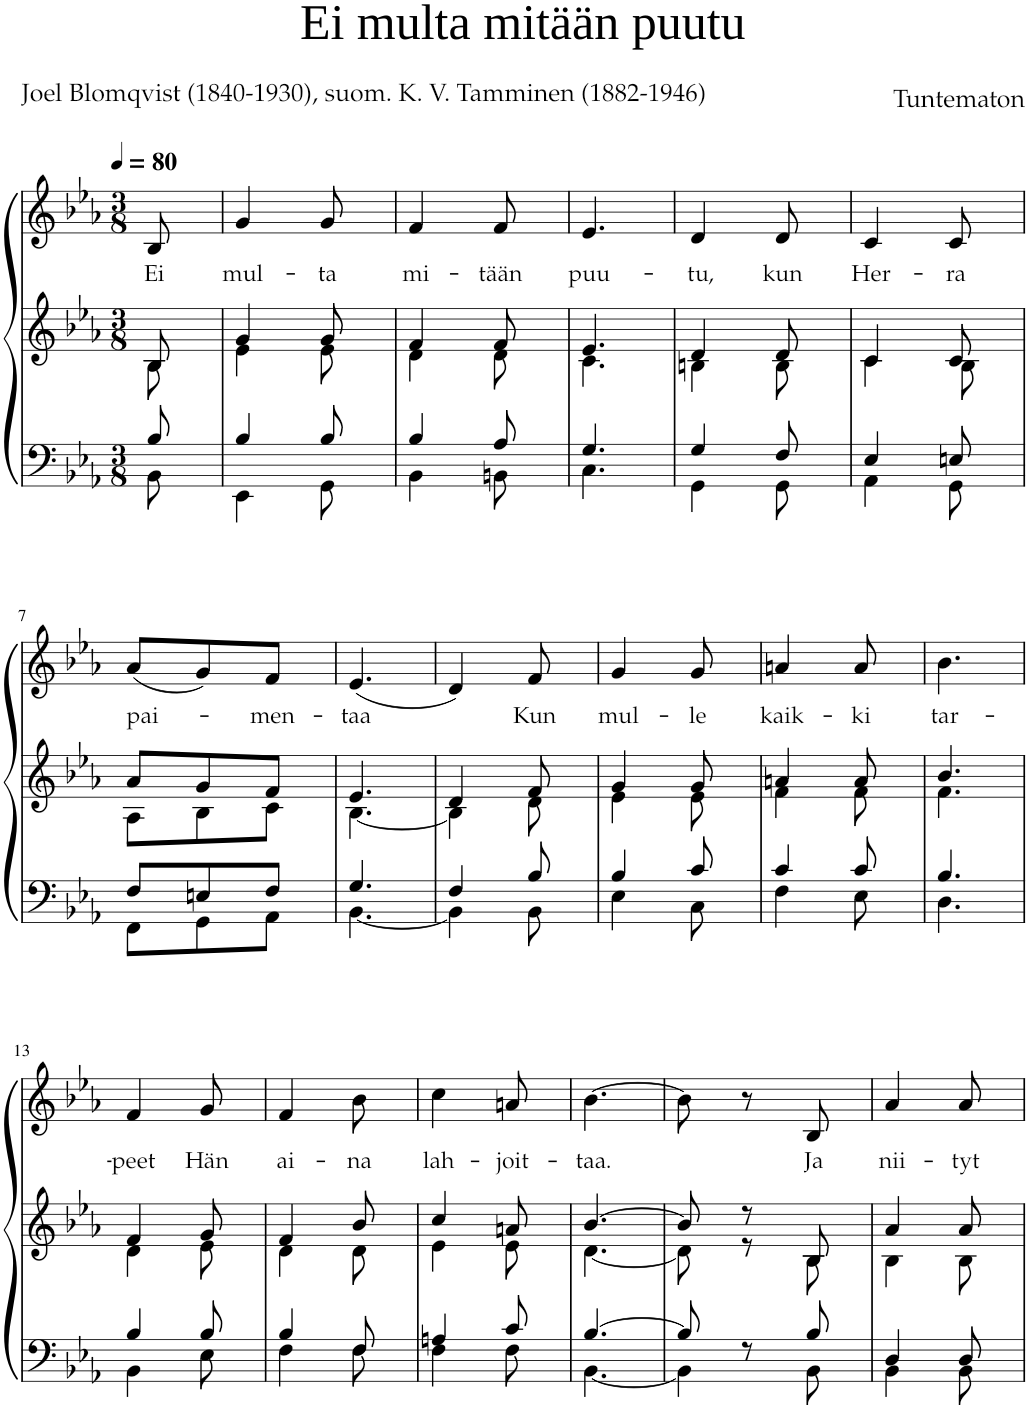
**kern	**kern	**kern	**text
*part2	*part2	*part1	*part1
*staff3	*staff2	*staff1	*staff1
*I"Piano	*	*I"Piano	*
*I'Pno	*	*	*
*clefF4	*clefG2	*clefG2	*
*k[b-e-a-]	*k[b-e-a-]	*k[b-e-a-]	*
*M3/8	*M3/8	*M3/8	*
*MM80	*MM80	*MM80	*
=1	=1	=1	=1
*^	*^	*	*
!	!	!	!	!	!LO:LY:b
8B-/	8BB-\	8B-/	8B-\	8B-/	Ei
=2	=2	=2	=2	=2	=2
!	!	!	!	!	!LO:LY:b
4B-/	4EE-\	4g/	4e-\	4g/	mul-
!	!	!	!	!	!LO:LY:b
8B-/	8GG\	8g/	8e-\	8g/	-ta
=3	=3	=3	=3	=3	=3
!	!	!	!	!	!LO:LY:b
4B-/	4BB-\	4f/	4d\	4f/	mi-
!	!	!	!	!	!LO:LY:b
8A-/	8BBn\	8f/	8d\	8f/	-tään
=4	=4	=4	=4	=4	=4
!	!	!	!	!	!LO:LY:b
4.G/	4.C\	4.e-/	4.c\	4.e-/	puu-
=5	=5	=5	=5	=5	=5
!	!	!	!	!	!LO:LY:b
4G/	4GG\	4d/	4Bn\	4d/	-tu,
!	!	!	!	!	!LO:LY:b
8F/	8GG\	8d/	8B\	8d/	kun
=6	=6	=6	=6	=6	=6
!	!	!	!	!	!LO:LY:b
4E-/	4AA-\	4c/	4c\	4c/	Her-
!	!	!	!	!	!LO:LY:b
8En/	8GG\	8c/	8B-\	8c/	-ra
!!LO:LB:g=z
=7	=7	=7	=7	=7	=7
!	!	!	!	!	!LO:LY:b
8F/L	8FF\L	8a-/L	8A-\L	(8a-/L	pai-
8En/	8GG\	8g/	8B-\	8g/)	.
!	!	!	!	!	!LO:LY:b
8F/J	8AA-\J	8f/J	8c\J	8f/J	-men-
=8	=8	=8	=8	=8	=8
!	!	!	!	!	!LO:LY:b
4.G/	[4.BB-\	4.e-/	[4.B-\	(4.e-/	-taa
=9	=9	=9	=9	=9	=9
4F/	4BB-\]	4d/	4B-\]	4d/)	.
!	!	!	!	!	!LO:LY:b
8B-/	8BB-\	8f/	8d\	8f/	Kun
=10	=10	=10	=10	=10	=10
!	!	!	!	!	!LO:LY:b
4B-/	4E-\	4g/	4e-\	4g/	mul-
!	!	!	!	!	!LO:LY:b
8c/	8C\	8g/	8e-\	8g/	-le
=11	=11	=11	=11	=11	=11
!	!	!	!	!	!LO:LY:b
4c/	4F\	4an/	4f\	4an/	kaik-
!	!	!	!	!	!LO:LY:b
8c/	8E-\	8a/	8f\	8a/	-ki
=12	=12	=12	=12	=12	=12
!	!	!	!	!	!LO:LY:b
4.B-/	4.D\	4.b-/	4.f\	4.b-\	tar-
!!LO:LB:g=z
=13	=13	=13	=13	=13	=13
!	!	!	!	!	!LO:LY:b
4B-/	4BB-\	4f/	4d\	4f/	-peet
!	!	!	!	!	!LO:LY:b
8B-/	8E-\	8g/	8e-\	8g/	Hän
=14	=14	=14	=14	=14	=14
!	!	!	!	!	!LO:LY:b
4B-/	4F\	4f/	4d\	4f/	ai-
!	!	!	!	!	!LO:LY:b
8F/	8F\	8b-/	8d\	8b-\	-na
=15	=15	=15	=15	=15	=15
!	!	!	!	!	!LO:LY:b
4An/	4F\	4cc/	4e-\	4cc\	lah-
!	!	!	!	!	!LO:LY:b
8c/	8F\	8an/	8e-\	8an/	-joit-
=16	=16	=16	=16	=16	=16
!	!	!	!	!	!LO:LY:b
[4.B-/	[4.BB-\	[4.b-/	[4.d\	[4.b-\	-taa.
=17	=17	=17	=17	=17	=17
8B-/]	4BB-\]	8b-/]	8d\]	8b-\]	.
8r	.	8r	8r	8r	.
!	!	!	!	!	!LO:LY:b
8B-/	8BB-\	8B-/	8B-\	8B-/	Ja
=18	=18	=18	=18	=18	=18
!	!	!	!	!	!LO:LY:b
4D/	4BB-\	4a-/	4B-\	4a-/	nii-
!	!	!	!	!	!LO:LY:b
8D/	8BB-\	8a-/	8B-\	8a-/	-tyt
*v	*v	*	*	*	*
*	*v	*v	*	*
=	=	=	=
*-	*-	*-	*-
